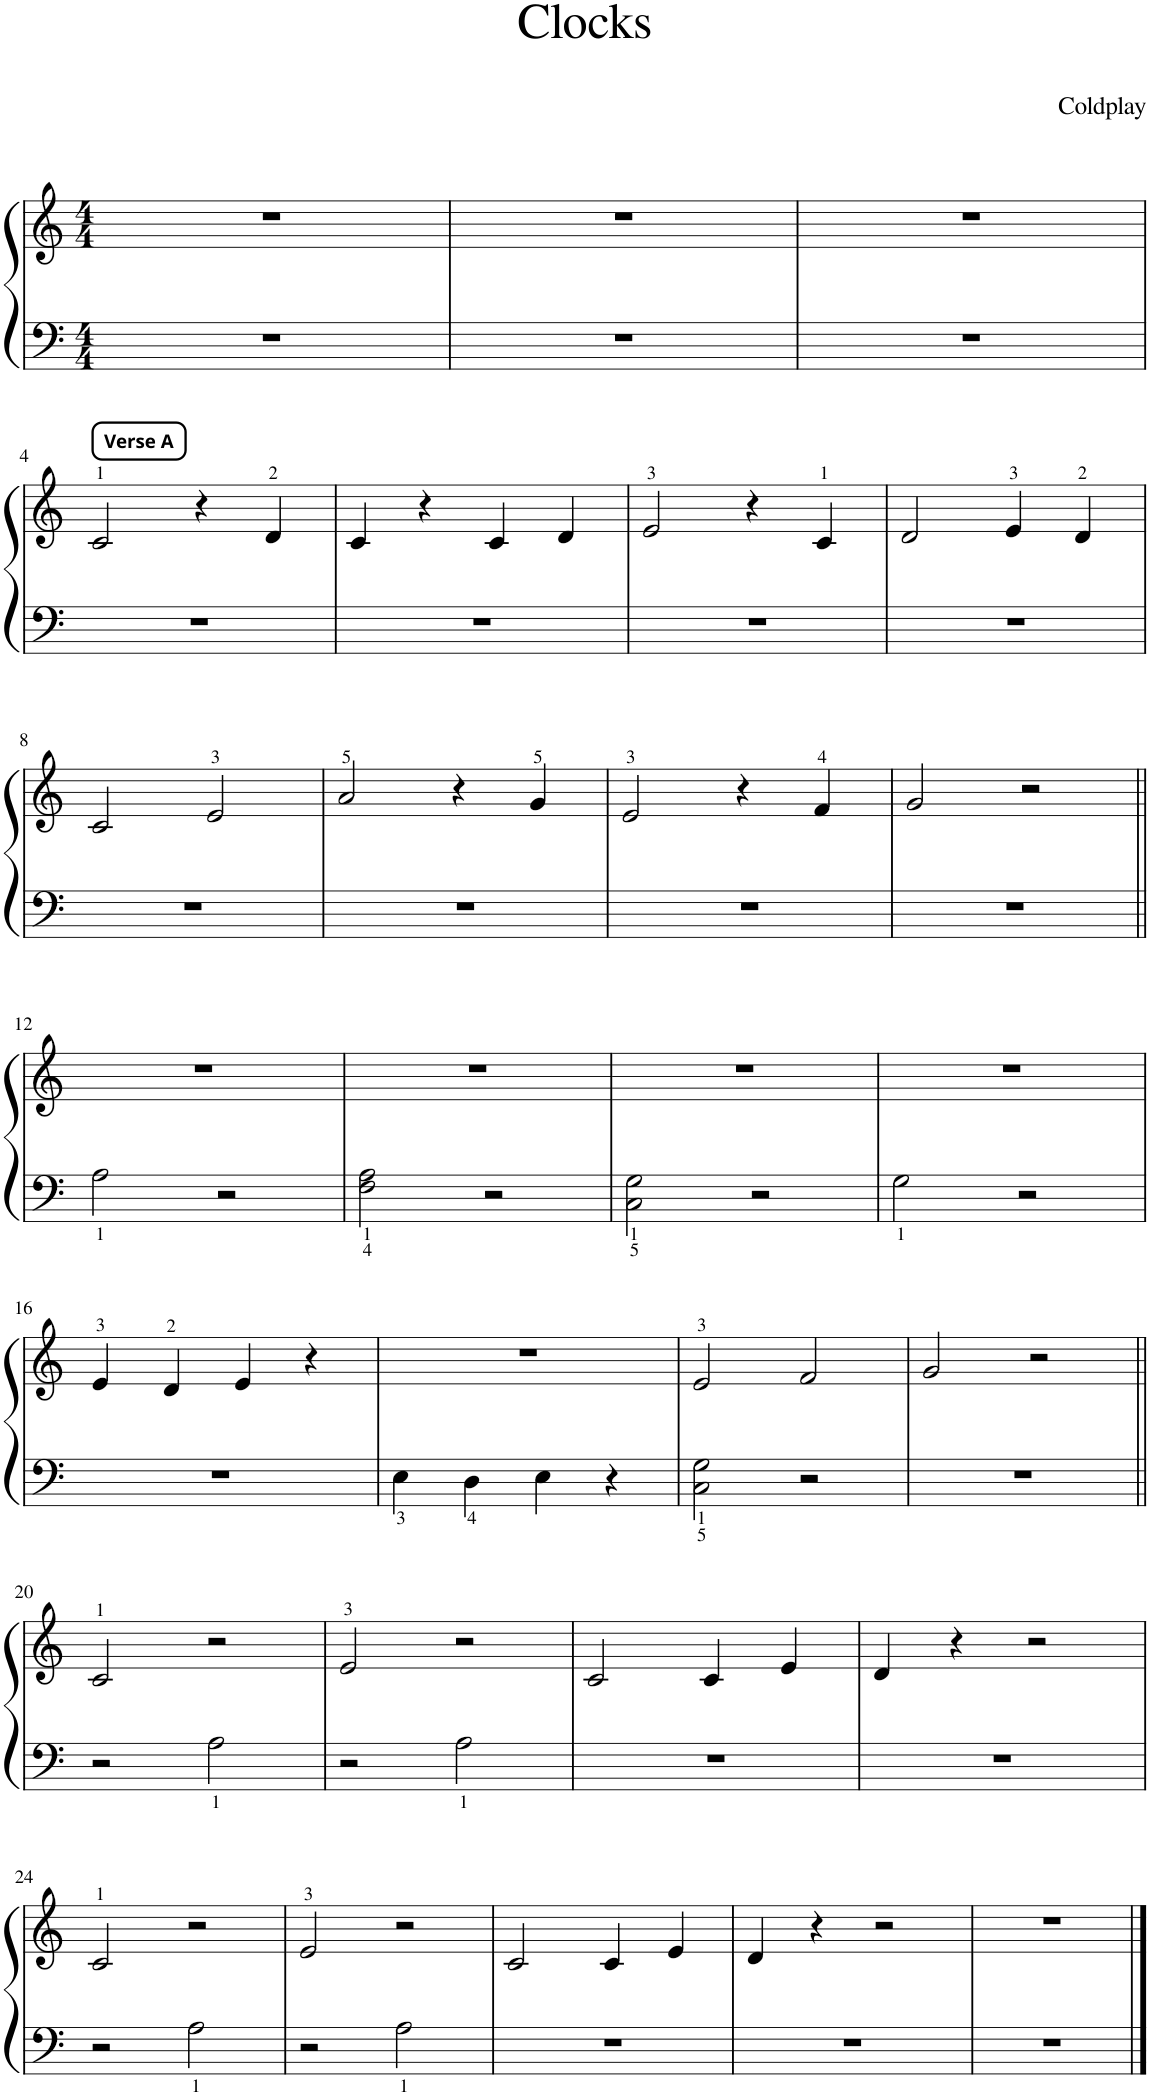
**kern	**kern
*part1	*part1
*staff2	*staff1
*I"Piano	*
*I'Pno.	*
*clefF4	*clefG2
*k[]	*k[]
*M4/4	*M4/4
=1	=1
1r	1r
=2	=2
1r	1r
=3	=3
1r	1r
!!LO:LB:g=z
!!LO:REH:place=s1:a:B:cj:fs=8:t=Verse A
=4	=4
1r	2c/
.	4r
.	4d/
=5	=5
1r	4c/
.	4r
.	4c/
.	4d/
=6	=6
1r	2e/
.	4r
.	4c/
=7	=7
1r	2d/
.	4e/
.	4d/
!!LO:LB:g=z
=8	=8
1r	2c/
.	2e/
=9	=9
1r	2a/
.	4r
.	4g/
=10	=10
1r	2e/
.	4r
.	4f/
=11	=11
1r	2g/
.	2r
!!LO:LB:g=z
=12||	=12||
2A\	1r
2r	.
=13	=13
2F\ 2A\	1r
2r	.
=14	=14
2C\ 2G\	1r
2r	.
=15	=15
2G\	1r
2r	.
!!LO:LB:g=z
=16	=16
1r	4e/
.	4d/
.	4e/
.	4r
=17	=17
4E\	1r
4D\	.
4E\	.
4r	.
=18	=18
2C\ 2G\	2e/
2r	2f/
=19	=19
1r	2g/
.	2r
!!LO:LB:g=z
=20||	=20||
2r	2c/
2A\	2r
=21	=21
2r	2e/
2A\	2r
=22	=22
1r	2c/
.	4c/
.	4e/
=23	=23
1r	4d/
.	4r
.	2r
!!LO:LB:g=z
=24	=24
2r	2c/
2A\	2r
=25	=25
2r	2e/
2A\	2r
=26	=26
1r	2c/
.	4c/
.	4e/
=27	=27
1r	4d/
.	4r
.	2r
=28	=28
1r	1r
==	==
*-	*-
